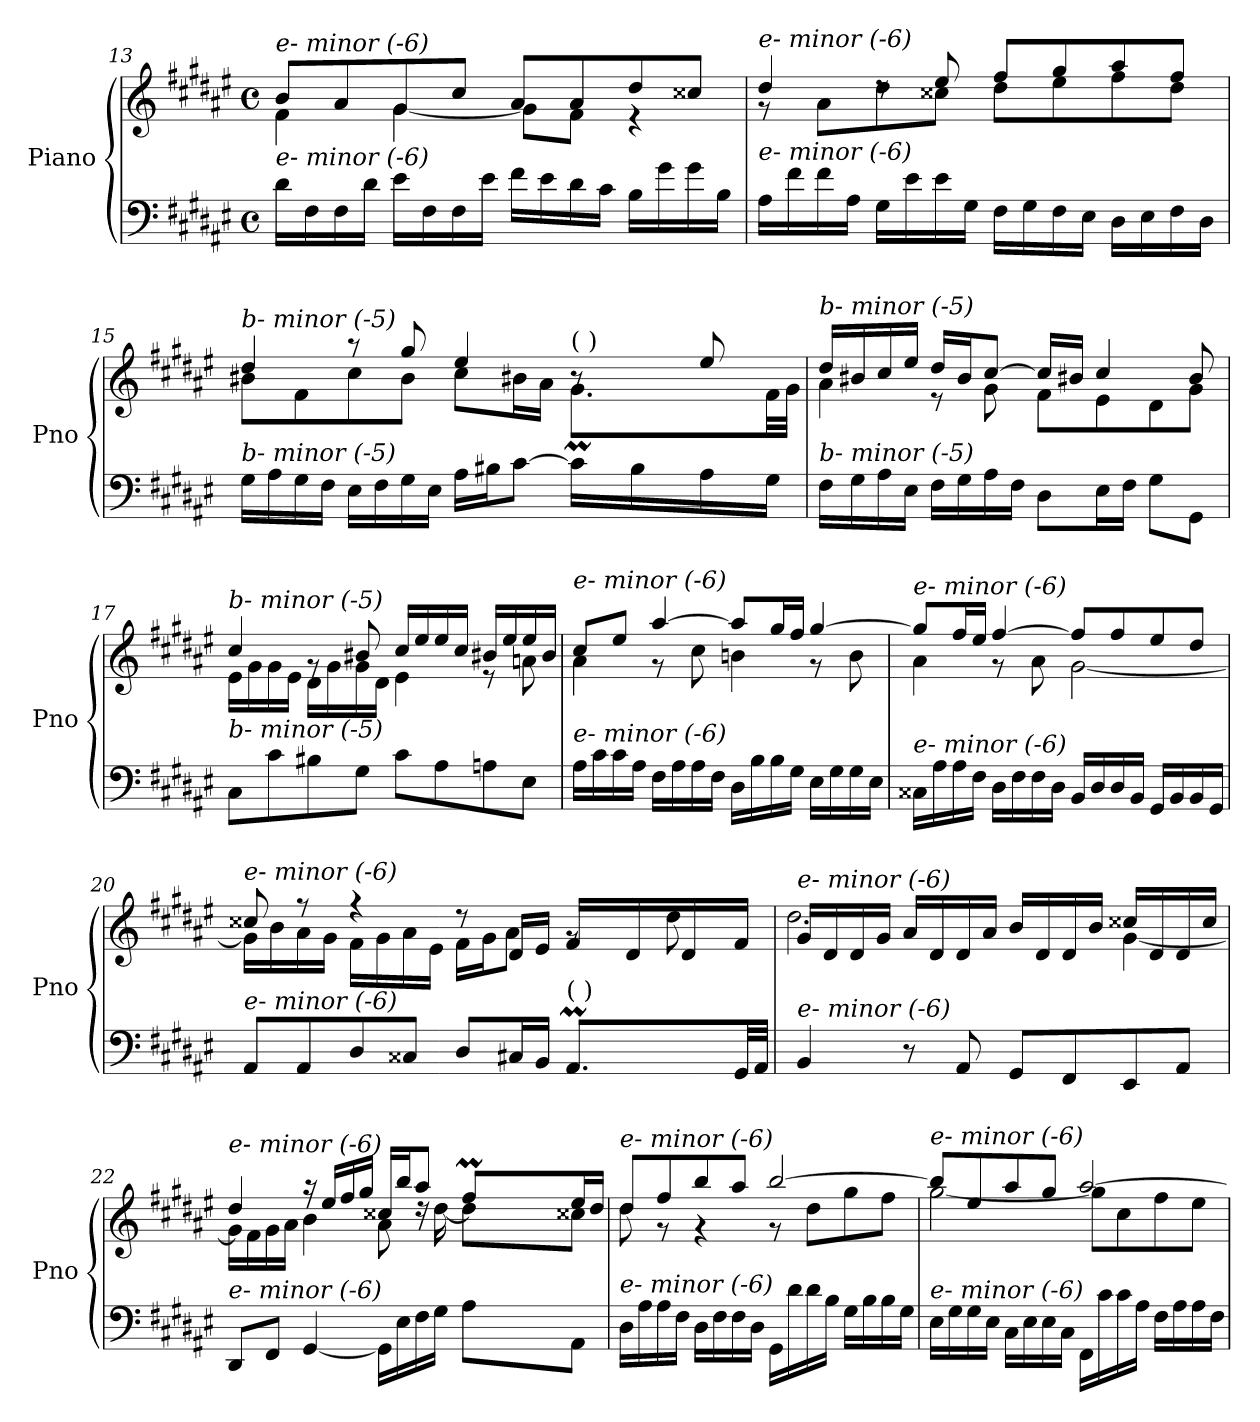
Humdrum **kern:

**kern	**kern
*part1	*part1
*staff2	*staff1
*I"Piano	*
*I'Pno	*
!!LO:LB:g=z
*clefF4	*clefG2
*k[f#c#g#d#a#e#]	*k[f#c#g#d#a#e#]
*M4/4	*M4/4
*met(c)	*met(c)
=13	=13
*	*^
!	!LO:TX:i:t=e- minor (-6)	!
!LO:TX:i:t=e- minor (-6)	!	!
16d#\LL	8b/L	4f#\
16F#\	.	.
16F#\	8a#/	.
16d#\JJ	.	.
16e#\LL	8g#/	[4g#\
16F#\	.	.
16F#\	8cc#/J	.
16e#\JJ	.	.
16f#\LL	8a#/L	8g#\L]
16e#\	.	.
16d#\	8a#/	8f#\J
16c#\JJ	.	.
16B\LL	8dd#/	4r
16g#\	.	.
16g#\	8cc##X/J	.
16B\JJ	.	.
=14	=14	=14
!	!LO:TX:i:t=e- minor (-6)	!
!LO:TX:i:t=e- minor (-6)	!	!
16A#\LL	4dd#/	8r
16f#\	.	.
16f#\	.	8a#\L
16A#\JJ	.	.
16G#\LL	8rdd	8dd#\
16e#\	.	.
16e#\	8ee#/	8cc##X\J
16G#\JJ	.	.
16F#\LL	8ff#/L	8dd#\L
16G#\	.	.
16F#\	8gg#/	8ee#\
16E#\JJ	.	.
16D#\LL	8aa#/	8ff#\
16E#\	.	.
16F#\	8ff#/J	8dd#\J
16D#\JJ	.	.
!!LO:LB:g=z
=15	=15	=15
*^	*	*^
!	!	!LO:TX:i:t=b- minor (-5)	!	!
!LO:TX:i:t=b- minor (-5)	!	!	!	!
2.ryy	16G#\LL	4dd#/	8b#X\L	2.ryy
.	16A#\	.	.	.
.	16G#\	.	8f#\	.
.	16F#\JJ	.	.	.
.	16E#\LL	8r	8cc#\	.
.	16F#\	.	.	.
.	16G#\	8gg#/	8b#\J	.
.	16E#\JJ	.	.	.
.	16A#\LL	4ee#/	8cc#\L	.
.	16B#X\J	.	.	.
.	[8c#\J	.	16b#X\L	.
.	.	.	16a#\JJ	.
*	*	*	*	*Xtuplet
!	!	!LO:TX:a:t=(   )	!	!
8.ryy	16c#\LL]	8r	8.g#M\L	128%3a#yy
.	.	.	.	128%3g#yy
.	.	.	.	128%3a#yy
.	16B#\	.	.	.
.	.	.	.	128%3g#yy
.	.	.	.	128%3a#yy
.	.	.	.	128%3g#yy
.	16A#\	8ee#/	.	.
.	.	.	.	128%3a#yy
.	.	.	.	128%3g#yy
16ryy	16G#\JJ	.	32f#\LL	16ryy
.	.	.	32g#\JJJ	.
*v	*v	*	*	*
*	*	*v	*v
!!LO:LB:g=z
=16	=16	=16
!	!LO:TX:i:t=b- minor (-5)	!
!LO:TX:i:t=b- minor (-5)	!	!
16F#\LL	16dd#/LL	4a#\
16G#\	16b#X/	.
16A#\	16cc#/	.
16E#\JJ	16ee#/JJ	.
16F#\LL	16dd#/LL	8r
16G#\	16b#/J	.
16A#\	[8cc#/J	8g#\
16F#\JJ	.	.
8D#\L	16cc#/LL]	8f#\L
.	16b#X/JJ	.
16E#\L	4cc#/	8e#\
16F#\JJ	.	.
8G#\L	.	8d#\
8GG#\J	8b#/	8g#\J
=17	=17	=17
!	!LO:TX:i:t=b- minor (-5)	!
!LO:TX:i:t=b- minor (-5)	!	!
8C#\L	4cc#/	16e#\LL
.	.	16g#\
8c#\	.	16g#\
.	.	16e#\JJ
8B#X\	8rg	16d#\LL
.	.	16g#\
8G#\J	8b#X/	16g#\
.	.	16d#\JJ
8c#\L	16cc#/LL	4e#\
.	16ee#/	.
8A#\	16ee#/	.
.	16cc#/JJ	.
8Ani\	16b#X/LL	8r
.	16ee#/	.
8E#\J	16ee#/	8ani\
.	16b#/JJ	.
!!LO:PB:g=z	!!
=18	=18	=18
!	!LO:TX:i:t=e- minor (-6)	!
!LO:TX:i:t=e- minor (-6)	!	!
16A#\LL	8cc#/L	4a#\
16c#\	.	.
16c#\	8ee#/J	.
16A#\JJ	.	.
16F#\LL	[4aa#/	8r
16A#\	.	.
16A#\	.	8cc#\
16F#\JJ	.	.
16D#\LL	8aa#/L]	4bn\
16B\	.	.
16B\	16gg#/L	.
16G#\JJ	16ff#/JJ	.
16E#\LL	[4gg#/	8r
16G#\	.	.
16G#\	.	8b\
16E#\JJ	.	.
!!LO:LB:g=z	!!
=19	=19	=19
!	!LO:TX:i:t=e- minor (-6)	!
!LO:TX:i:t=e- minor (-6)	!	!
16C##X\LL	8gg#/L]	4a#\
16A#\	.	.
16A#\	16ff#/L	.
16F#\JJ	16ee#/JJ	.
16D#\LL	[4ff#/	8r
16F#\	.	.
16F#\	.	8a#\
16D#\JJ	.	.
16BB/LL	8ff#/L]	[2g#\
16D#/	.	.
16D#/	8ff#/	.
16BB/JJ	.	.
16GG#/LL	8ee#/	.
16BB/	.	.
16BB/	8dd#/J	.
16GG#/JJ	.	.
=20	=20	=20
*^	*	*^
!	!	!LO:TX:i:t=e- minor (-6)	!	!
!LO:TX:i:t=e- minor (-6)	!	!	!	!
8AA#/L	2.ryy	8cc##X/	16g#\LL]	2.ryy
.	.	.	16b\	.
8AA#/	.	8r	16a#\	.
.	.	.	16g#\JJ	.
8D#/	.	4r	16f#\LL	.
.	.	.	16g#\	.
8C##X/J	.	.	16a#\	.
.	.	.	16e#\JJ	.
8D#/L	.	8r	16f#\LL	.
.	.	.	16g#\J	.
16C#X/L	.	16d#/LL	8a#\J	.
16BB/JJ	.	16e#/JJ	.	.
*	*Xtuplet	*	*	*
!LO:TX:a:t=(   )	!	!	!	!
8.AA#m/L	128%3BByy	16f#/LL	8rg	8.ryy
.	128%3AA#yy	.	.	.
.	128%3BByy	.	.	.
.	.	16d#/	.	.
.	128%3AA#yy	.	.	.
.	128%3BByy	.	.	.
.	128%3AA#yy	.	.	.
.	.	16d#/	8dd#\	.
.	128%3BByy	.	.	.
.	128%3AA#yy	.	.	.
32GG#/LL	16ryy	16f#/JJ	.	16ryy
32AA#/JJJ	.	.	.	.
*v	*v	*	*	*
*	*	*v	*v
!!LO:LB:g=z
=21	=21	=21
!	!LO:TX:i:t=e- minor (-6)	!
!LO:TX:i:t=e- minor (-6)	!	!
4BB/	16g#/LL	2.dd#\
.	16d#/	.
.	16d#/	.
.	16g#/JJ	.
8r	16a#/LL	.
.	16d#/	.
8AA#/	16d#/	.
.	16a#/JJ	.
8GG#/L	16b/LL	.
.	16d#/	.
8FF#/	16d#/	.
.	16b/JJ	.
8EE#/	16cc##X/LL	[4g#\
.	16d#/	.
8AA#/J	16d#/	.
.	16cc##/JJ	.
!!LO:LB:g=z
=22	=22	=22
*^	*	*^
!	!	!LO:TX:i:t=e- minor (-6)	!	!
!LO:TX:i:t=e- minor (-6)	!	!	!	!
2.ryy	8DD#/L	4dd#/	16g#\LL]	2.ryy
.	.	.	16f#\	.
.	8FF#/J	.	16g#\	.
.	.	.	16a#\JJ	.
.	[4GG#/	16r	4b\	.
.	.	16ee#/LL	.	.
.	.	16ff#/	.	.
.	.	16gg#/JJ	.	.
.	16GG#\LL]	16cc##X/LL	8a#\	.
.	16E#\	16bb/J	.	.
.	16F#\	8aa#/J	16rdd	.
.	16G#\JJ	.	[16dd#\	.
8ryy	8A#\L	8ff#M/L	8dd#\L]	48gg#yy
.	.	.	.	48ff#yy
.	.	.	.	48gg#yy
.	.	.	.	48ff#yy
.	.	.	.	48gg#yy
.	.	.	.	48ff#yy
8ryy	8AA#\J	16ee#/L	8cc##X\J	8ryy
.	.	16dd#/JJ	.	.
*v	*v	*	*	*
*	*	*v	*v
=23	=23	=23
!	!LO:TX:i:t=e- minor (-6)	!
!LO:TX:i:t=e- minor (-6)	!	!
16D#\LL	8dd#/L	8dd#\
16A#\	.	.
16A#\	8ff#/	8r
16F#\JJ	.	.
16D#\LL	8bb/	4r
16F#\	.	.
16F#\	8aa#/J	.
16D#\JJ	.	.
16GG#/LL	[2bb/	8r
16d#\	.	.
16d#\	.	8dd#\L
16B\JJ	.	.
16G#\LL	.	8gg#\
16B\	.	.
16B\	.	8ff#\J
16G#\JJ	.	.
!!LO:LB:g=z	!!
=24	=24	=24
!	!LO:TX:i:t=e- minor (-6)	!
!LO:TX:i:t=e- minor (-6)	!	!
16E#\LL	8bb/L]	[2gg#\
16G#\	.	.
16G#\	8ee#/	.
16E#\JJ	.	.
16C#\LL	8aa#/	.
16E#\	.	.
16E#\	8gg#/J	.
16C#\JJ	.	.
16FF#/LL	[2aa#/	8gg#\L]
16c#\	.	.
16c#\	.	8cc#\
16A#\JJ	.	.
16F#\LL	.	8ff#\
16A#\	.	.
16A#\	.	8ee#\J
16F#\JJ	.	.
*	*v	*v
=	=
*-	*-
